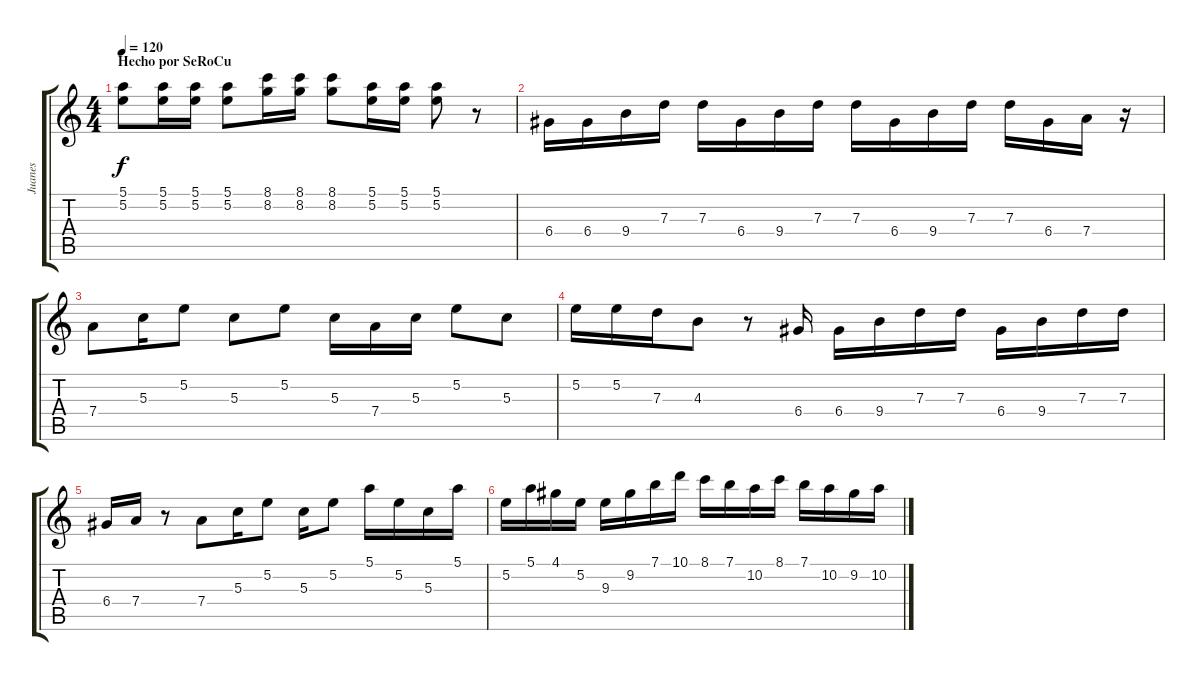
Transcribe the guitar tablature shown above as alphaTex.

\track ("Juanes" "Juanes") {instrument electricguitarclean}
\staff {score tabs}
\tuning (E4 B3 G3 D3 A2 E2) {hide}
\ts (4 4)
\section ("" "Hecho por SeRoCu")
\tempo 120
\clef g2
\ks c
(5.1 5.2).8{dy f instrument electricguitarclean} (5.1 5.2).16 (5.1 5.2).16 (5.1 5.2).8 (8.1 8.2).16 (8.1 8.2).16 (8.1 8.2).8 (5.1 5.2).16 (5.1 5.2).16 (5.1 5.2).8 r.8 |
6.4.16 6.4.16 9.4.16 7.3.16 7.3.16 6.4.16 9.4.16 7.3.16 7.3.16 6.4.16 9.4.16 7.3.16 7.3.16 6.4.16 7.4.16 r.16 |
7.4.8 5.3.16 5.2.8 5.3.8 5.2.8 5.3.16 7.4.16 5.3.16 5.2.8 5.3.8 |
5.2.16 5.2.16 7.3.16 4.3.8 r.8 6.4.16 6.4.16 9.4.16 7.3.16 7.3.16 6.4.16 9.4.16 7.3.16 7.3.16 |
6.4.16 7.4.16 r.8 7.4.8 5.3.16 5.2.8 5.3.16 5.2.8 5.1.16 5.2.16 5.3.16 5.1.16 |
5.2.16 5.1.16 4.1.16 5.2.16 9.3.16 9.2.16 7.1.16 10.1.16 8.1.16 7.1.16 10.2.16 8.1.16 7.1.16 10.2.16 9.2.16 10.2.16
